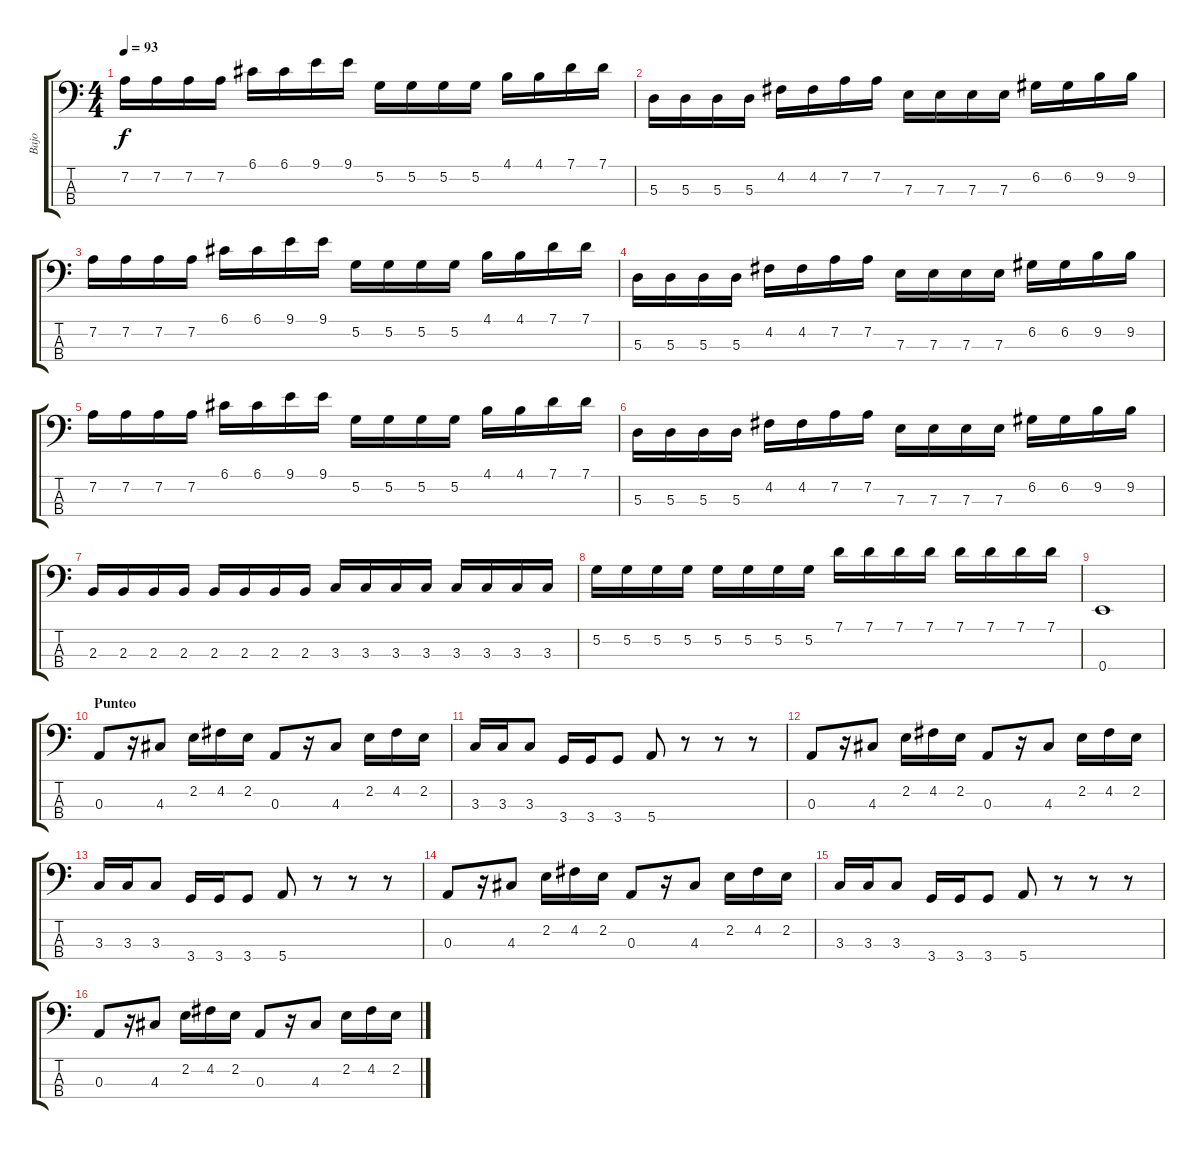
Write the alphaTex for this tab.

\track ("Bajo" "Bajo") {instrument electricbassfinger}
\staff {score tabs}
\tuning (G2 D2 A1 E1) {hide}
\ts (4 4)
\tempo 93
\clef f4
\ks c
7.2.16{dy f} 7.2.16 7.2.16 7.2.16 6.1.16 6.1.16 9.1.16 9.1.16 5.2.16 5.2.16 5.2.16 5.2.16 4.1.16 4.1.16 7.1.16 7.1.16 |
5.3.16 5.3.16 5.3.16 5.3.16 4.2.16 4.2.16 7.2.16 7.2.16 7.3.16 7.3.16 7.3.16 7.3.16 6.2.16 6.2.16 9.2.16 9.2.16 |
7.2.16 7.2.16 7.2.16 7.2.16 6.1.16 6.1.16 9.1.16 9.1.16 5.2.16 5.2.16 5.2.16 5.2.16 4.1.16 4.1.16 7.1.16 7.1.16 |
5.3.16 5.3.16 5.3.16 5.3.16 4.2.16 4.2.16 7.2.16 7.2.16 7.3.16 7.3.16 7.3.16 7.3.16 6.2.16 6.2.16 9.2.16 9.2.16 |
7.2.16 7.2.16 7.2.16 7.2.16 6.1.16 6.1.16 9.1.16 9.1.16 5.2.16 5.2.16 5.2.16 5.2.16 4.1.16 4.1.16 7.1.16 7.1.16 |
5.3.16 5.3.16 5.3.16 5.3.16 4.2.16 4.2.16 7.2.16 7.2.16 7.3.16 7.3.16 7.3.16 7.3.16 6.2.16 6.2.16 9.2.16 9.2.16 |
2.3.16 2.3.16 2.3.16 2.3.16 2.3.16 2.3.16 2.3.16 2.3.16 3.3.16 3.3.16 3.3.16 3.3.16 3.3.16 3.3.16 3.3.16 3.3.16 |
5.2.16 5.2.16 5.2.16 5.2.16 5.2.16 5.2.16 5.2.16 5.2.16 7.1.16 7.1.16 7.1.16 7.1.16 7.1.16 7.1.16 7.1.16 7.1.16 |
0.4.1 |
\section ("" "Punteo")
0.3.8 r.16 4.3.8 2.2.16 4.2.16 2.2.16 0.3.8 r.16 4.3.8 2.2.16 4.2.16 2.2.16 |
3.3.16 3.3.16 3.3.8 3.4.16 3.4.16 3.4.8 5.4.8 r.8 r.8 r.8 |
0.3.8 r.16 4.3.8 2.2.16 4.2.16 2.2.16 0.3.8 r.16 4.3.8 2.2.16 4.2.16 2.2.16 |
3.3.16 3.3.16 3.3.8 3.4.16 3.4.16 3.4.8 5.4.8 r.8 r.8 r.8 |
0.3.8 r.16 4.3.8 2.2.16 4.2.16 2.2.16 0.3.8 r.16 4.3.8 2.2.16 4.2.16 2.2.16 |
3.3.16 3.3.16 3.3.8 3.4.16 3.4.16 3.4.8 5.4.8 r.8 r.8 r.8 |
0.3.8 r.16 4.3.8 2.2.16 4.2.16 2.2.16 0.3.8 r.16 4.3.8 2.2.16 4.2.16 2.2.16
